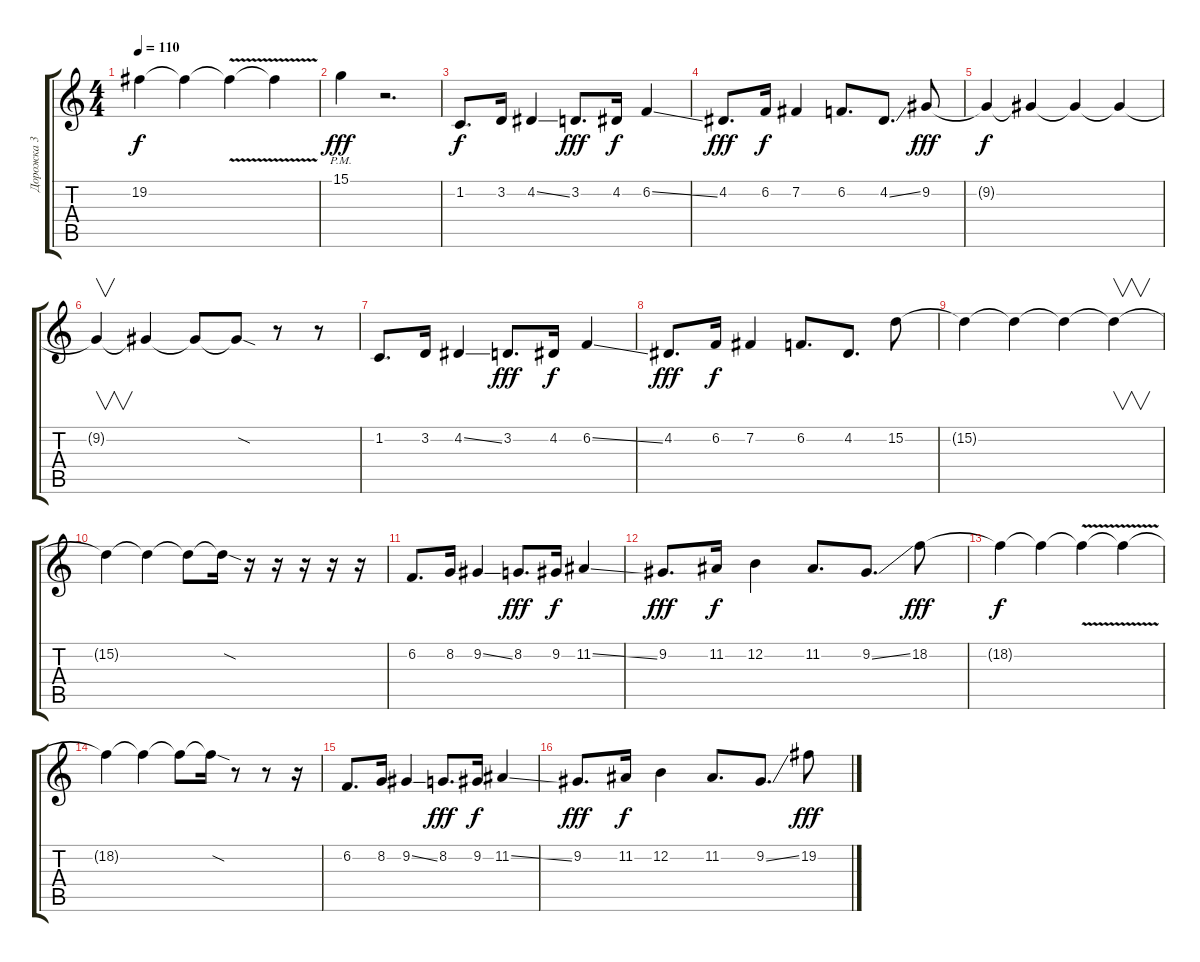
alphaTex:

\track ("Дорожка 3" "Дорожка 3") {instrument brasssection}
\staff {score tabs}
\tuning (E4 B3 G3 D3 A2 E2) {hide}
\ts (4 4)
\tempo 110
\clef g2
\ks c
19.2{t}.4{dy f} 19.2{t}.4 19.2{v t}.4 19.2{t}.4 |
15.1{pm}.4{dy fff} r.2{d} |
1.2.8{d dy f} 3.2.16 4.2{ss}.4 3.2.8{d dy fff} 4.2.16{dy f} 6.2{ss}.4 |
4.2.8{d dy fff} 6.2.16{dy f} 7.2.4 6.2.8{d} 4.2{ss}.8{d} 9.2.8{dy fff} |
9.2{t}.4{dy f} 9.2{t}.4 9.2{t}.4 9.2{t}.4 |
9.2{t}.4{v} 9.2{t}.4 9.2{t}.8 9.2{sod t}.8 r.8 r.8 |
1.2.8{d} 3.2.16 4.2{ss}.4 3.2.8{d dy fff} 4.2.16{dy f} 6.2{ss}.4 |
4.2.8{d dy fff} 6.2.16{dy f} 7.2.4 6.2.8{d} 4.2.8{d} 15.2.8 |
15.2{t}.4 15.2{t}.4 15.2{t}.4 15.2{t}.4{v} |
15.2{t}.4 15.2{t}.4 15.2{t}.8 15.2{sod t}.16 r.16 r.16 r.16 r.16 r.16 |
6.2.8{d} 8.2.16 9.2{ss}.4 8.2.8{d dy fff} 9.2.16{dy f} 11.2{ss}.4 |
9.2.8{d dy fff} 11.2.16{dy f} 12.2.4 11.2.8{d} 9.2{ss}.8{d} 18.2.8{dy fff} |
18.2{t}.4{dy f} 18.2{t}.4 18.2{v t}.4 18.2{t}.4 |
18.2{t}.4 18.2{t}.4 18.2{t}.8 18.2{sod t}.16 r.8 r.8 r.16 |
6.2.8{d} 8.2.16 9.2{ss}.4 8.2.8{d dy fff} 9.2.16{dy f} 11.2{ss}.4 |
9.2.8{d dy fff} 11.2.16{dy f} 12.2.4 11.2.8{d} 9.2{ss}.8{d} 19.2.8{dy fff}
